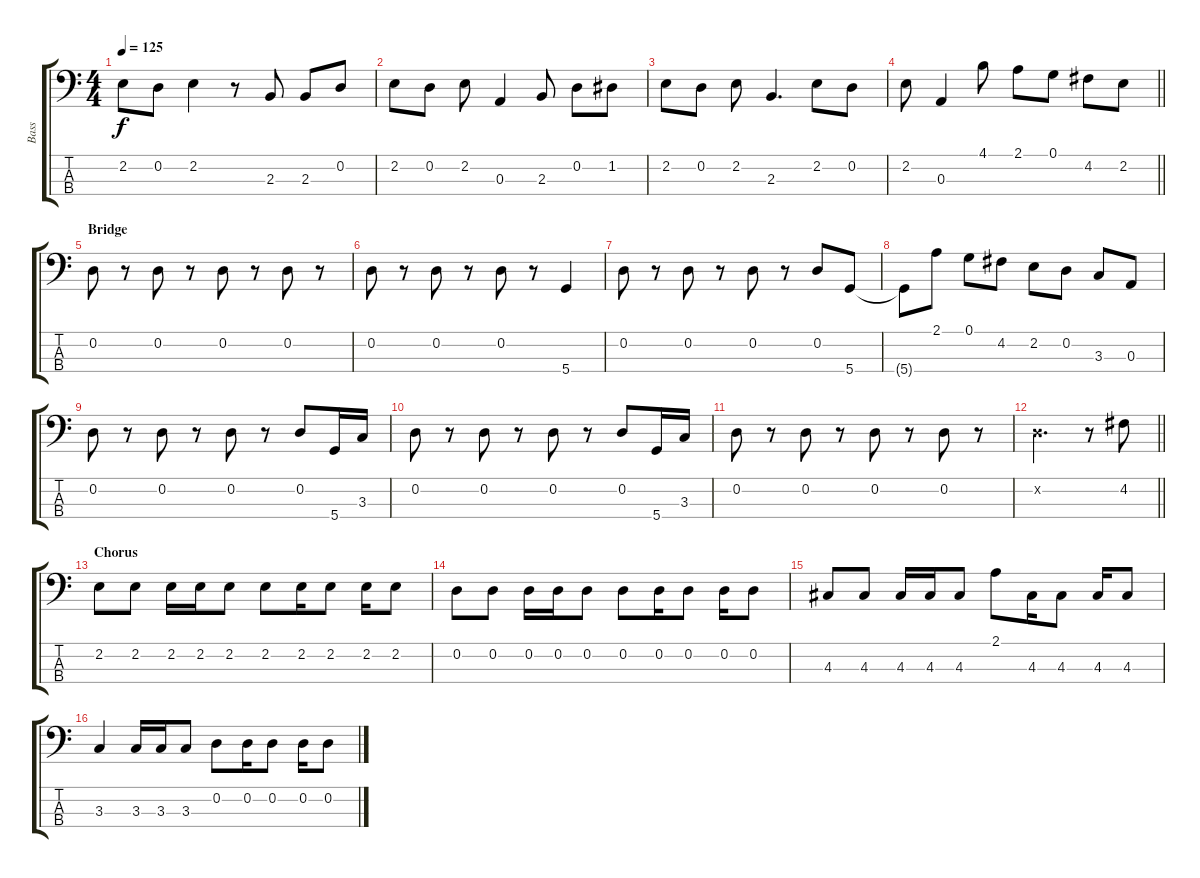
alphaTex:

\track ("Bass" "Bass") {instrument electricbassfinger}
\staff {score tabs}
\tuning (G2 D2 A1 D1) {hide}
\ts (4 4)
\tempo 125
\clef f4
\ks c
2.2.8{dy f} 0.2.8 2.2.4 r.8 2.3.8 2.3.8 0.2.8 |
2.2.8 0.2.8 2.2.8 0.3.4 2.3.8 0.2.8 1.2.8 |
2.2.8 0.2.8 2.2.8 2.3.4{d} 2.2.8 0.2.8 |
\barLineRight lightlight
2.2.8 0.3.4 4.1.8 2.1.8 0.1.8 4.2.8 2.2.8 |
\section ("" "Bridge")
0.2.8 r.8 0.2.8 r.8 0.2.8 r.8 0.2.8 r.8 |
0.2.8 r.8 0.2.8 r.8 0.2.8 r.8 5.4.4 |
0.2.8 r.8 0.2.8 r.8 0.2.8 r.8 0.2.8 5.4.8 |
5.4{t}.8 2.1.8 0.1.8 4.2.8 2.2.8 0.2.8 3.3.8 0.3.8 |
0.2.8 r.8 0.2.8 r.8 0.2.8 r.8 0.2.8 5.4.16 3.3.16 |
0.2.8 r.8 0.2.8 r.8 0.2.8 r.8 0.2.8 5.4.16 3.3.16 |
0.2.8 r.8 0.2.8 r.8 0.2.8 r.8 0.2.8 r.8 |
\barLineRight lightlight
0.2{x}.2{d} r.8 4.2.8 |
\section ("" "Chorus")
2.2.8 2.2.8 2.2.16 2.2.16 2.2.8 2.2.8 2.2.16 2.2.8 2.2.16 2.2.8 |
0.2.8 0.2.8 0.2.16 0.2.16 0.2.8 0.2.8 0.2.16 0.2.8 0.2.16 0.2.8 |
4.3.8 4.3.8 4.3.16 4.3.16 4.3.8 2.1.8 4.3.16 4.3.8 4.3.16 4.3.8 |
3.3.4 3.3.16 3.3.16 3.3.8 0.2.8 0.2.16 0.2.8 0.2.16 0.2.8
